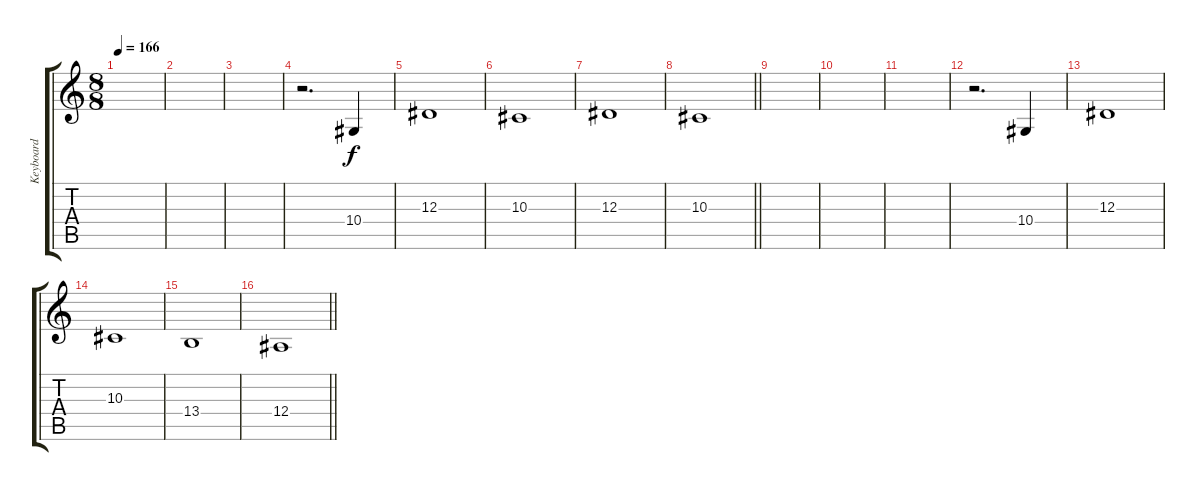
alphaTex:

\track ("Keyboard" "Keyboard") {instrument pad4choir}
\staff {score tabs}
\tuning (C4 G3 Eb3 Bb2 F2 C2) {hide}
\ts (8 8)
\section ("" "")
\tempo 166
\clef g2
\ks c
|
|
|
r.2{d} 10.4.4 |
12.3.1 |
10.3.1 |
12.3.1 |
\barLineRight lightlight
10.3.1 |
|
|
|
r.2{d} 10.4.4 |
12.3.1 |
10.3.1 |
13.4.1 |
\barLineRight lightlight
12.4.1
